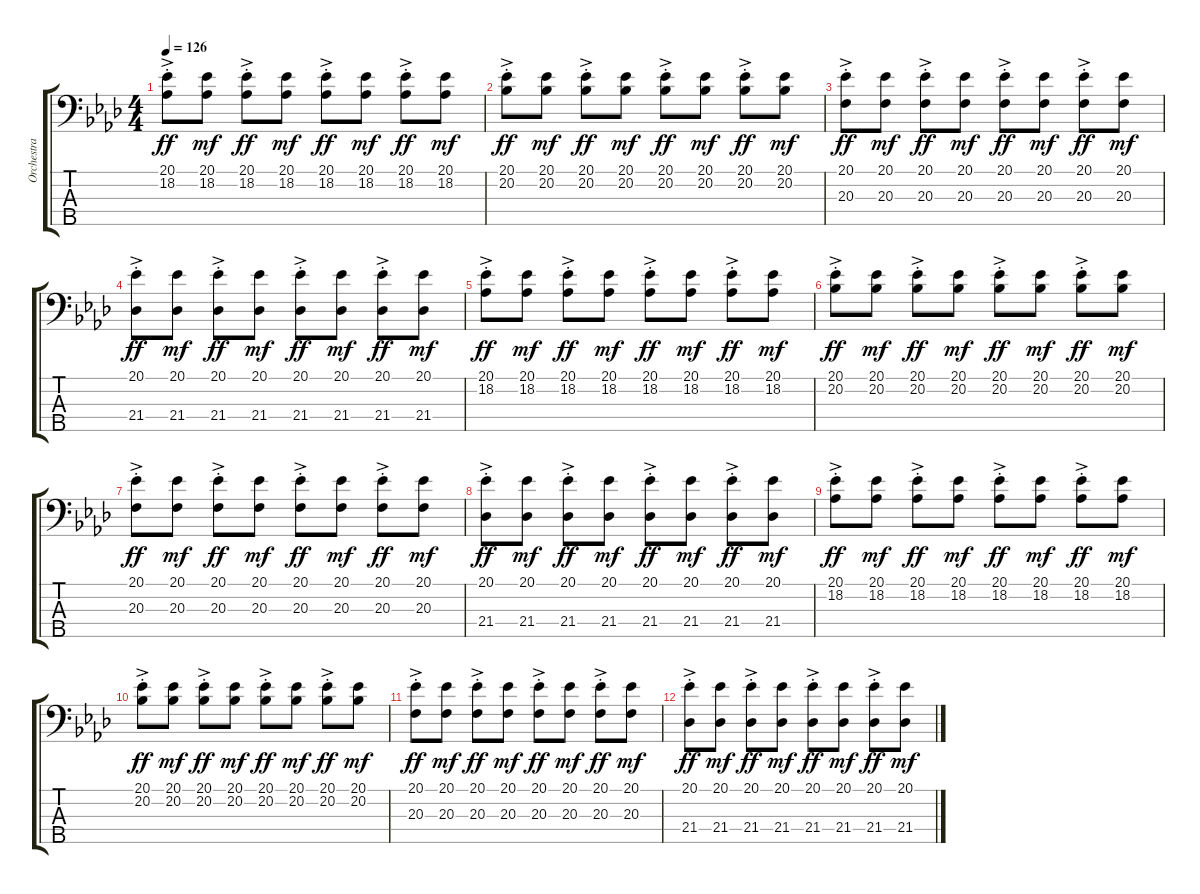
\track ("Orchestra" "Orchestra") {instrument stringensemble1}
\staff {score tabs}
\tuning (G2 D2 A1 E1 B0) {hide}
\ts (4 4)
\tempo 126
\clef f4
\ks ab
(20.1{ac st} 18.2{ac st}).8{dy ff} (20.1 18.2).8{dy mf} (20.1{ac st} 18.2{ac st}).8{dy ff} (20.1 18.2).8{dy mf} (20.1{ac st} 18.2{ac st}).8{dy ff} (20.1 18.2).8{dy mf} (20.1{ac st} 18.2{ac st}).8{dy ff} (20.1 18.2).8{dy mf} |
(20.1{ac st} 20.2{ac st}).8{dy ff} (20.1 20.2).8{dy mf} (20.1{ac st} 20.2{ac st}).8{dy ff} (20.1 20.2).8{dy mf} (20.1{ac st} 20.2{ac st}).8{dy ff} (20.1 20.2).8{dy mf} (20.1{ac st} 20.2{ac st}).8{dy ff} (20.1 20.2).8{dy mf} |
(20.1{ac st} 20.3{ac st}).8{dy ff} (20.1 20.3).8{dy mf} (20.1{ac st} 20.3{ac st}).8{dy ff} (20.1 20.3).8{dy mf} (20.1{ac st} 20.3{ac st}).8{dy ff} (20.1 20.3).8{dy mf} (20.1{ac st} 20.3{ac st}).8{dy ff} (20.1 20.3).8{dy mf} |
(20.1{ac st} 21.4{ac st}).8{dy ff} (20.1 21.4).8{dy mf} (20.1{ac st} 21.4{ac st}).8{dy ff} (20.1 21.4).8{dy mf} (20.1{ac st} 21.4{ac st}).8{dy ff} (20.1 21.4).8{dy mf} (20.1{ac st} 21.4{ac st}).8{dy ff} (20.1 21.4).8{dy mf} |
(20.1{ac st} 18.2{ac st}).8{dy ff} (20.1 18.2).8{dy mf} (20.1{ac st} 18.2{ac st}).8{dy ff} (20.1 18.2).8{dy mf} (20.1{ac st} 18.2{ac st}).8{dy ff} (20.1 18.2).8{dy mf} (20.1{ac st} 18.2{ac st}).8{dy ff} (20.1 18.2).8{dy mf} |
(20.1{ac st} 20.2{ac st}).8{dy ff} (20.1 20.2).8{dy mf} (20.1{ac st} 20.2{ac st}).8{dy ff} (20.1 20.2).8{dy mf} (20.1{ac st} 20.2{ac st}).8{dy ff} (20.1 20.2).8{dy mf} (20.1{ac st} 20.2{ac st}).8{dy ff} (20.1 20.2).8{dy mf} |
(20.1{ac st} 20.3{ac st}).8{dy ff} (20.1 20.3).8{dy mf} (20.1{ac st} 20.3{ac st}).8{dy ff} (20.1 20.3).8{dy mf} (20.1{ac st} 20.3{ac st}).8{dy ff} (20.1 20.3).8{dy mf} (20.1{ac st} 20.3{ac st}).8{dy ff} (20.1 20.3).8{dy mf} |
(20.1{ac st} 21.4{ac st}).8{dy ff} (20.1 21.4).8{dy mf} (20.1{ac st} 21.4{ac st}).8{dy ff} (20.1 21.4).8{dy mf} (20.1{ac st} 21.4{ac st}).8{dy ff} (20.1 21.4).8{dy mf} (20.1{ac st} 21.4{ac st}).8{dy ff} (20.1 21.4).8{dy mf} |
(20.1{ac st} 18.2{ac st}).8{dy ff} (20.1 18.2).8{dy mf} (20.1{ac st} 18.2{ac st}).8{dy ff} (20.1 18.2).8{dy mf} (20.1{ac st} 18.2{ac st}).8{dy ff} (20.1 18.2).8{dy mf} (20.1{ac st} 18.2{ac st}).8{dy ff} (20.1 18.2).8{dy mf} |
(20.1{ac st} 20.2{ac st}).8{dy ff} (20.1 20.2).8{dy mf} (20.1{ac st} 20.2{ac st}).8{dy ff} (20.1 20.2).8{dy mf} (20.1{ac st} 20.2{ac st}).8{dy ff} (20.1 20.2).8{dy mf} (20.1{ac st} 20.2{ac st}).8{dy ff} (20.1 20.2).8{dy mf} |
(20.1{ac st} 20.3{ac st}).8{dy ff} (20.1 20.3).8{dy mf} (20.1{ac st} 20.3{ac st}).8{dy ff} (20.1 20.3).8{dy mf} (20.1{ac st} 20.3{ac st}).8{dy ff} (20.1 20.3).8{dy mf} (20.1{ac st} 20.3{ac st}).8{dy ff} (20.1 20.3).8{dy mf} |
(20.1{ac st} 21.4{ac st}).8{dy ff} (20.1 21.4).8{dy mf} (20.1{ac st} 21.4{ac st}).8{dy ff} (20.1 21.4).8{dy mf} (20.1{ac st} 21.4{ac st}).8{dy ff} (20.1 21.4).8{dy mf} (20.1{ac st} 21.4{ac st}).8{dy ff} (20.1 21.4).8{dy mf}
